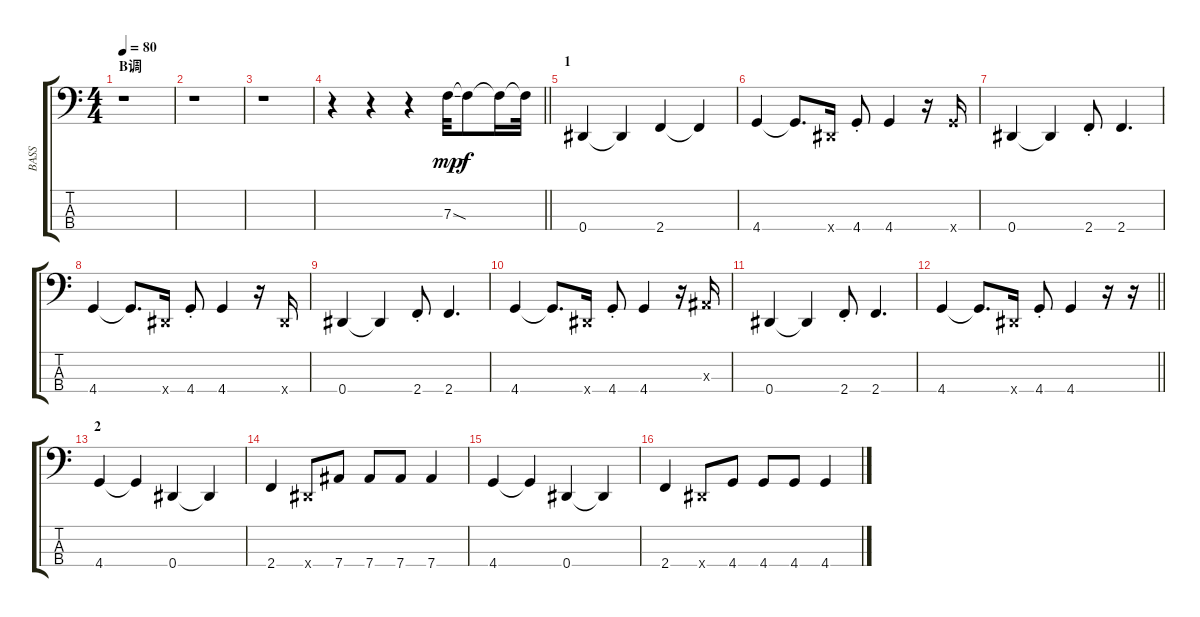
\track ("BASS" "BASS") {instrument fretlessbass}
\staff {score tabs}
\tuning (Ab2 Eb2 Bb1 Eb1) {hide}
\ts (4 4)
\section ("" "B调")
\tempo 80
\clef f4
\ks c
r.1{dy mp instrument fretlessbass} |
r.1 |
r.1 |
\barLineRight lightlight
r.4 r.4 r.4 7.3{ss}.32 7.3{t}.8{dy f} 7.3{t}.16 7.3{t}.32 |
\section ("" "1")
0.4.4 0.4{t}.4 2.4.4 2.4{t}.4 |
4.4.4 4.4{t}.8{d} 0.4{x}.16 4.4{st}.8 4.4.4 r.16 4.4{x}.16 |
0.4.4 0.4{t}.4 2.4{st}.8 2.4.4{d} |
4.4.4 4.4{t}.8{d} 0.4{x}.16 4.4{st}.8 4.4.4 r.16 0.4{x}.16 |
0.4.4 0.4{t}.4 2.4{st}.8 2.4.4{d} |
4.4.4 4.4{t}.8{d} 0.4{x}.16 4.4{st}.8 4.4.4 r.16 0.3{x}.16 |
0.4.4 0.4{t}.4 2.4{st}.8 2.4.4{d} |
\barLineRight lightlight
4.4.4 4.4{t}.8{d} 0.4{x}.16 4.4{st}.8 4.4.4 r.16 r.16 |
\section ("" "2")
4.4.4 4.4{t}.4 0.4.4 0.4{t}.4 |
2.4.4 0.4{x}.8 7.4.8 7.4.8 7.4.8 7.4.4 |
4.4.4 4.4{t}.4 0.4.4 0.4{t}.4 |
2.4.4 0.4{x}.8 4.4.8 4.4.8 4.4.8 4.4.4
